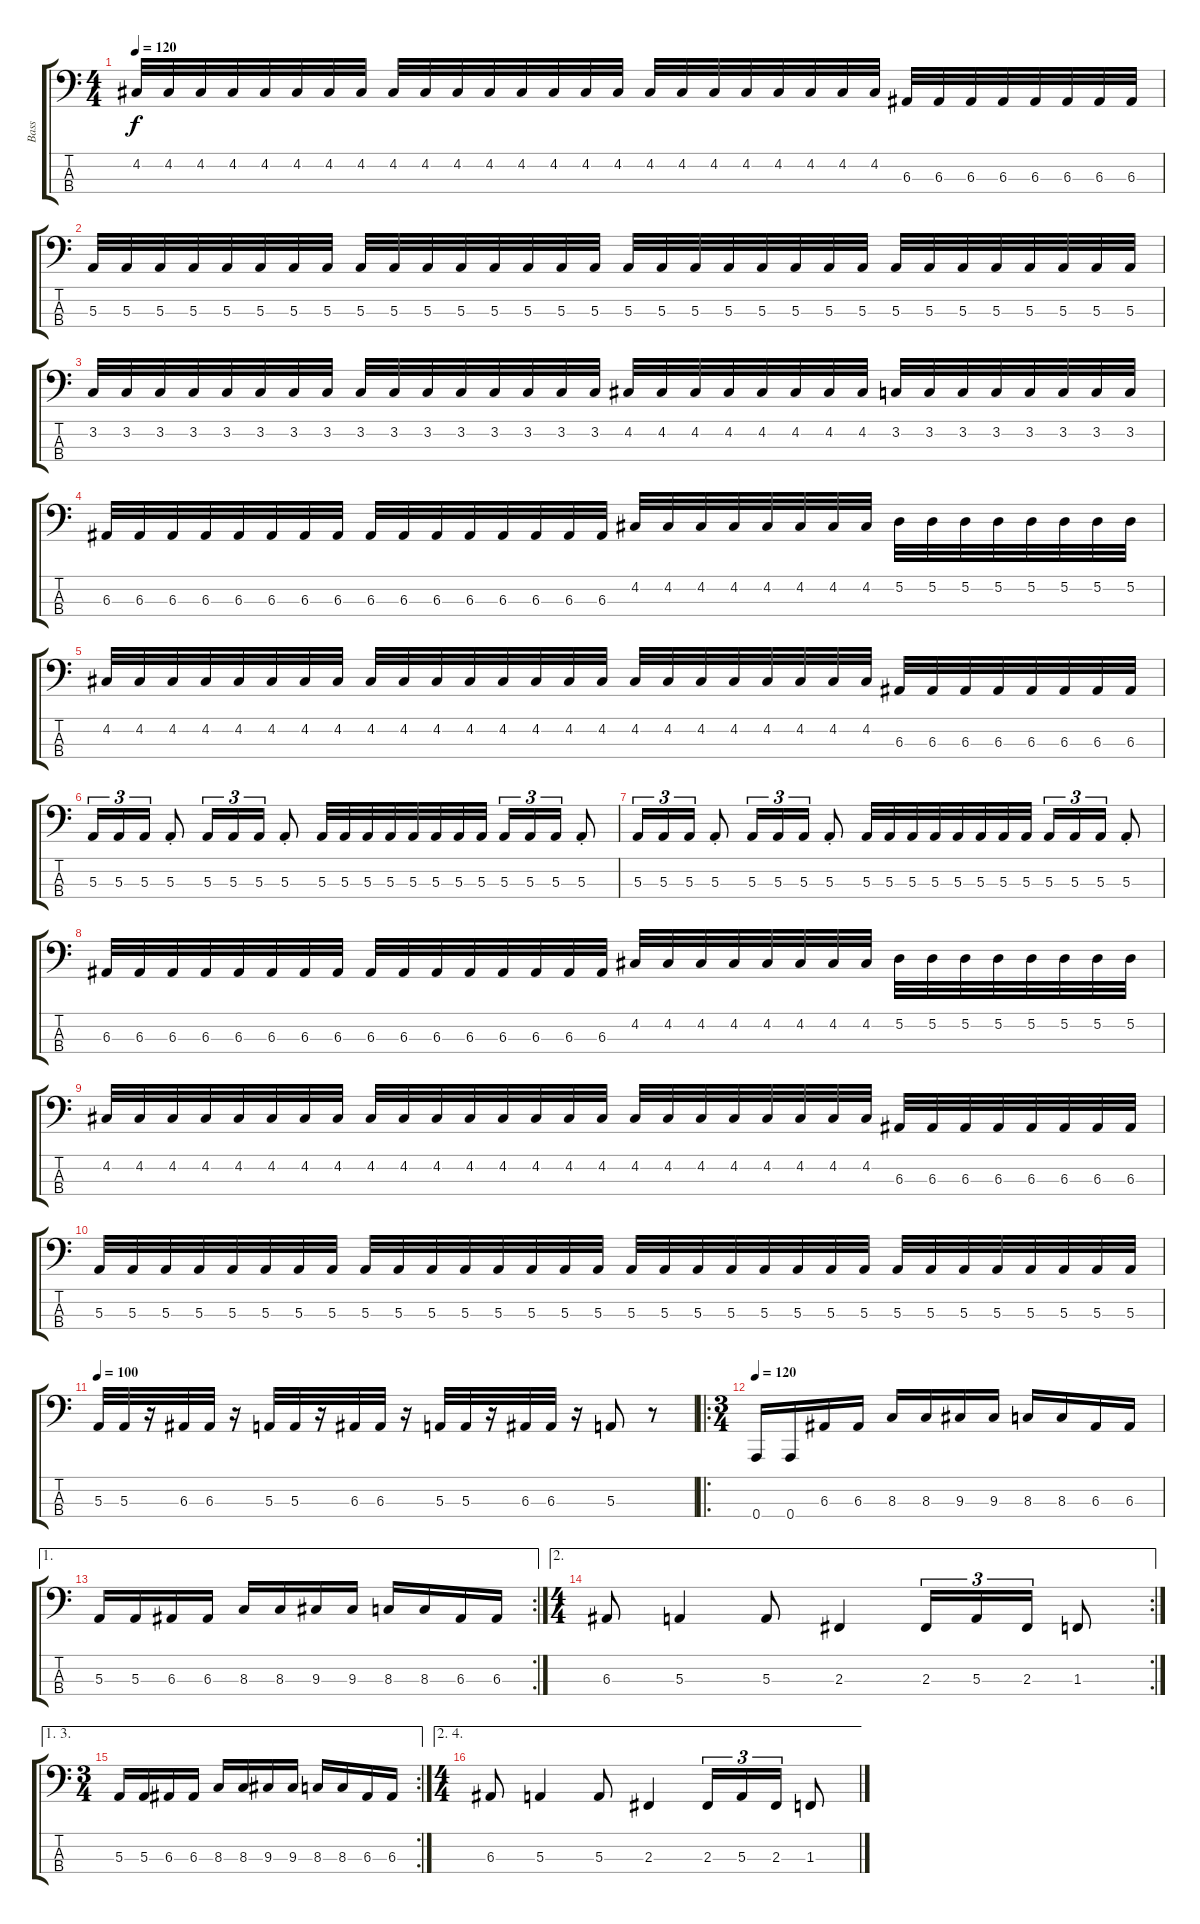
\track ("Bass" "Bass") {instrument electricbassfinger}
\staff {score tabs}
\tuning (D2 A1 E1 A0) {hide}
\ts (4 4)
\tempo 120
\clef f4
\ks c
4.2.32{dy f} 4.2.32 4.2.32 4.2.32 4.2.32 4.2.32 4.2.32 4.2.32 4.2.32 4.2.32 4.2.32 4.2.32 4.2.32 4.2.32 4.2.32 4.2.32 4.2.32 4.2.32 4.2.32 4.2.32 4.2.32 4.2.32 4.2.32 4.2.32 6.3.32 6.3.32 6.3.32 6.3.32 6.3.32 6.3.32 6.3.32 6.3.32 |
5.3.32 5.3.32 5.3.32 5.3.32 5.3.32 5.3.32 5.3.32 5.3.32 5.3.32 5.3.32 5.3.32 5.3.32 5.3.32 5.3.32 5.3.32 5.3.32 5.3.32 5.3.32 5.3.32 5.3.32 5.3.32 5.3.32 5.3.32 5.3.32 5.3.32 5.3.32 5.3.32 5.3.32 5.3.32 5.3.32 5.3.32 5.3.32 |
3.2.32 3.2.32 3.2.32 3.2.32 3.2.32 3.2.32 3.2.32 3.2.32 3.2.32 3.2.32 3.2.32 3.2.32 3.2.32 3.2.32 3.2.32 3.2.32 4.2.32 4.2.32 4.2.32 4.2.32 4.2.32 4.2.32 4.2.32 4.2.32 3.2.32 3.2.32 3.2.32 3.2.32 3.2.32 3.2.32 3.2.32 3.2.32 |
6.3.32 6.3.32 6.3.32 6.3.32 6.3.32 6.3.32 6.3.32 6.3.32 6.3.32 6.3.32 6.3.32 6.3.32 6.3.32 6.3.32 6.3.32 6.3.32 4.2.32 4.2.32 4.2.32 4.2.32 4.2.32 4.2.32 4.2.32 4.2.32 5.2.32 5.2.32 5.2.32 5.2.32 5.2.32 5.2.32 5.2.32 5.2.32 |
4.2.32 4.2.32 4.2.32 4.2.32 4.2.32 4.2.32 4.2.32 4.2.32 4.2.32 4.2.32 4.2.32 4.2.32 4.2.32 4.2.32 4.2.32 4.2.32 4.2.32 4.2.32 4.2.32 4.2.32 4.2.32 4.2.32 4.2.32 4.2.32 6.3.32 6.3.32 6.3.32 6.3.32 6.3.32 6.3.32 6.3.32 6.3.32 |
5.3.16{tu (3 2)} 5.3.16{tu (3 2)} 5.3.16{tu (3 2)} 5.3{st}.8 5.3.16{tu (3 2)} 5.3.16{tu (3 2)} 5.3.16{tu (3 2)} 5.3{st}.8 5.3.32 5.3.32 5.3.32 5.3.32 5.3.32 5.3.32 5.3.32 5.3.32 5.3.16{tu (3 2)} 5.3.16{tu (3 2)} 5.3.16{tu (3 2)} 5.3{st}.8 |
5.3.16{tu (3 2)} 5.3.16{tu (3 2)} 5.3.16{tu (3 2)} 5.3{st}.8 5.3.16{tu (3 2)} 5.3.16{tu (3 2)} 5.3.16{tu (3 2)} 5.3{st}.8 5.3.32 5.3.32 5.3.32 5.3.32 5.3.32 5.3.32 5.3.32 5.3.32 5.3.16{tu (3 2)} 5.3.16{tu (3 2)} 5.3.16{tu (3 2)} 5.3{st}.8 |
6.3.32 6.3.32 6.3.32 6.3.32 6.3.32 6.3.32 6.3.32 6.3.32 6.3.32 6.3.32 6.3.32 6.3.32 6.3.32 6.3.32 6.3.32 6.3.32 4.2.32 4.2.32 4.2.32 4.2.32 4.2.32 4.2.32 4.2.32 4.2.32 5.2.32 5.2.32 5.2.32 5.2.32 5.2.32 5.2.32 5.2.32 5.2.32 |
4.2.32 4.2.32 4.2.32 4.2.32 4.2.32 4.2.32 4.2.32 4.2.32 4.2.32 4.2.32 4.2.32 4.2.32 4.2.32 4.2.32 4.2.32 4.2.32 4.2.32 4.2.32 4.2.32 4.2.32 4.2.32 4.2.32 4.2.32 4.2.32 6.3.32 6.3.32 6.3.32 6.3.32 6.3.32 6.3.32 6.3.32 6.3.32 |
5.3.32 5.3.32 5.3.32 5.3.32 5.3.32 5.3.32 5.3.32 5.3.32 5.3.32 5.3.32 5.3.32 5.3.32 5.3.32 5.3.32 5.3.32 5.3.32 5.3.32 5.3.32 5.3.32 5.3.32 5.3.32 5.3.32 5.3.32 5.3.32 5.3.32 5.3.32 5.3.32 5.3.32 5.3.32 5.3.32 5.3.32 5.3.32 |
\tempo 100
5.3.32 5.3.32 r.16 6.3.32 6.3.32 r.16 5.3.32 5.3.32 r.16 6.3.32 6.3.32 r.16 5.3.32 5.3.32 r.16 6.3.32 6.3.32 r.16 5.3.8 r.8 |
\ro
\ts (3 4)
\tempo 120
0.4.16 0.4.16 6.3.16 6.3.16 8.3.16 8.3.16 9.3.16 9.3.16 8.3.16 8.3.16 6.3.16 6.3.16 |
\ae 1
\rc 2
5.3.16 5.3.16 6.3.16 6.3.16 8.3.16 8.3.16 9.3.16 9.3.16 8.3.16 8.3.16 6.3.16 6.3.16 |
\ae 2
\rc 2
\ts (4 4)
6.3.8 5.3.4 5.3.8 2.3.4 2.3.16{tu (3 2)} 5.3.16{tu (3 2)} 2.3.16{tu (3 2)} 1.3.8 |
\ae (1 3)
\rc 2
\ts (3 4)
5.3.16 5.3.16 6.3.16 6.3.16 8.3.16 8.3.16 9.3.16 9.3.16 8.3.16 8.3.16 6.3.16 6.3.16 |
\ae (2 4)
\ts (4 4)
6.3.8 5.3.4 5.3.8 2.3.4 2.3.16{tu (3 2)} 5.3.16{tu (3 2)} 2.3.16{tu (3 2)} 1.3.8
